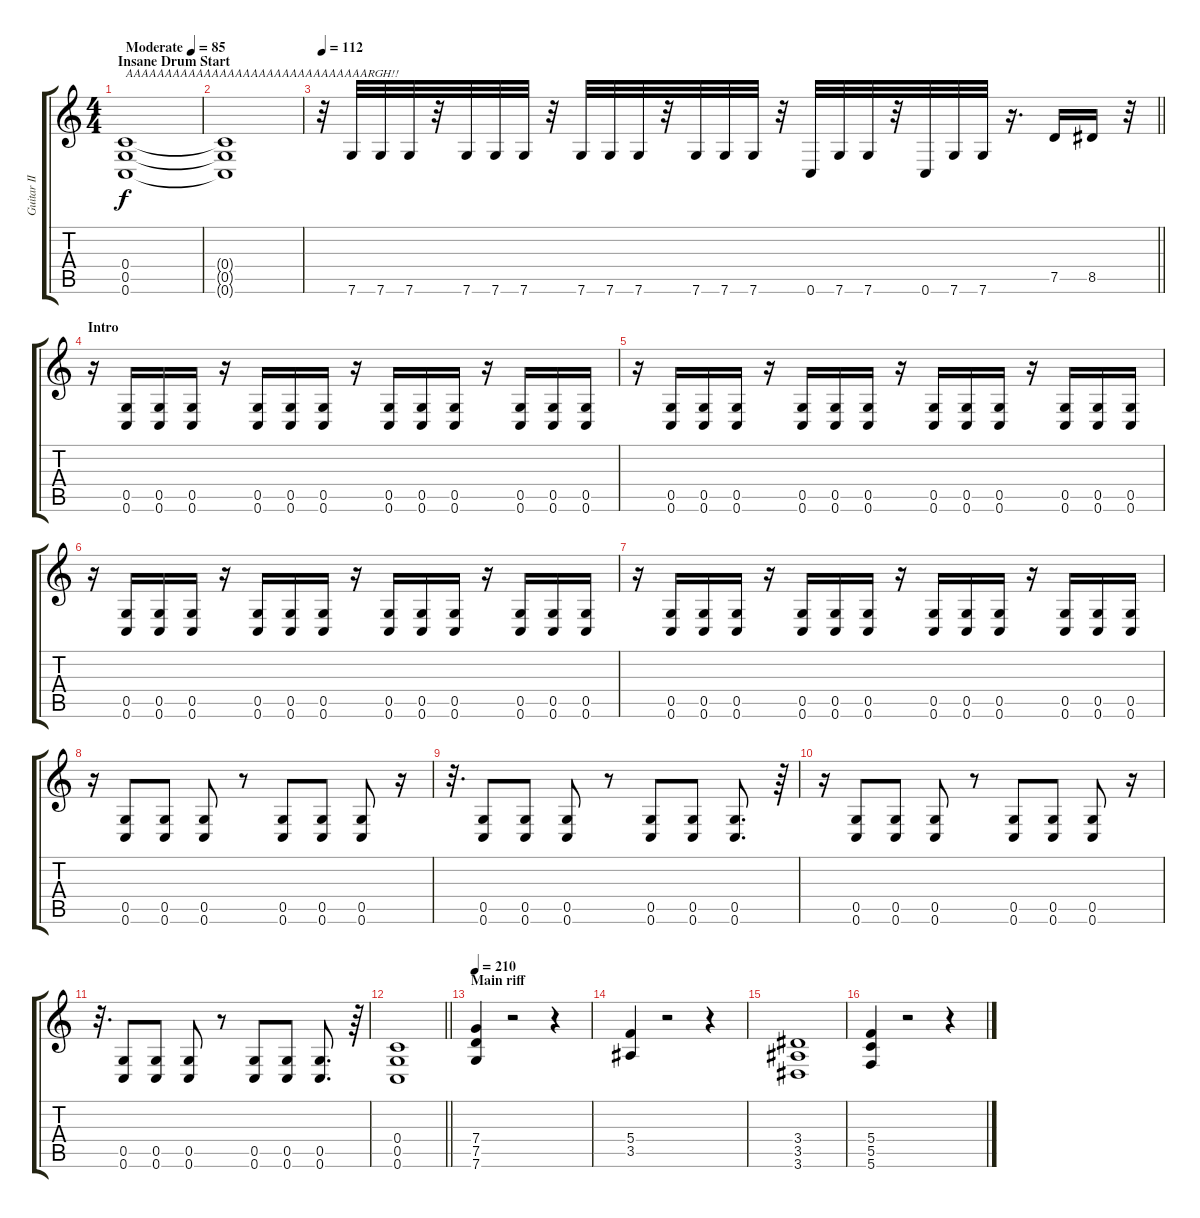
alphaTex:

\track ("Guitar II" "Guitar II") {instrument distortionguitar}
\staff {score tabs}
\tuning (D4 A3 F3 C3 G2 C2) {hide}
\ts (4 4)
\section ("" "Insane Drum Start")
\tempo (85 "Moderate")
\clef g2
\ks c
(0.4 0.5 0.6).1{txt "AAAAAAAAAAAAAAAAAAAAAAAAAAAAAAARGH!!" dy f instrument distortionguitar} |
(0.4{t} 0.5{t} 0.6{t}).1 |
\tempo 112
\barLineRight lightlight
r.32 7.6.32 7.6.32 7.6.32 r.32 7.6.32 7.6.32 7.6.32 r.32 7.6.32 7.6.32 7.6.32 r.32 7.6.32 7.6.32 7.6.32 r.32 0.6.32 7.6.32 7.6.32 r.32 0.6.32 7.6.32 7.6.32 r.16{d} 7.5.16 8.5.16 r.32 |
\section ("" "Intro")
r.16 (0.5 0.6).16 (0.5 0.6).16 (0.5 0.6).16 r.16 (0.5 0.6).16 (0.5 0.6).16 (0.5 0.6).16 r.16 (0.5 0.6).16 (0.5 0.6).16 (0.5 0.6).16 r.16 (0.5 0.6).16 (0.5 0.6).16 (0.5 0.6).16 |
r.16 (0.5 0.6).16 (0.5 0.6).16 (0.5 0.6).16 r.16 (0.5 0.6).16 (0.5 0.6).16 (0.5 0.6).16 r.16 (0.5 0.6).16 (0.5 0.6).16 (0.5 0.6).16 r.16 (0.5 0.6).16 (0.5 0.6).16 (0.5 0.6).16 |
r.16 (0.5 0.6).16 (0.5 0.6).16 (0.5 0.6).16 r.16 (0.5 0.6).16 (0.5 0.6).16 (0.5 0.6).16 r.16 (0.5 0.6).16 (0.5 0.6).16 (0.5 0.6).16 r.16 (0.5 0.6).16 (0.5 0.6).16 (0.5 0.6).16 |
r.16 (0.5 0.6).16 (0.5 0.6).16 (0.5 0.6).16 r.16 (0.5 0.6).16 (0.5 0.6).16 (0.5 0.6).16 r.16 (0.5 0.6).16 (0.5 0.6).16 (0.5 0.6).16 r.16 (0.5 0.6).16 (0.5 0.6).16 (0.5 0.6).16 |
r.16 (0.5 0.6).8 (0.5 0.6).8 (0.5 0.6).8 r.8 (0.5 0.6).8 (0.5 0.6).8 (0.5 0.6).8 r.16 |
r.32{d} (0.5 0.6).8 (0.5 0.6).8 (0.5 0.6).8 r.8 (0.5 0.6).8 (0.5 0.6).8 (0.5 0.6).8{d} r.64 |
r.16 (0.5 0.6).8 (0.5 0.6).8 (0.5 0.6).8 r.8 (0.5 0.6).8 (0.5 0.6).8 (0.5 0.6).8 r.16 |
r.32{d} (0.5 0.6).8 (0.5 0.6).8 (0.5 0.6).8 r.8 (0.5 0.6).8 (0.5 0.6).8 (0.5 0.6).8{d} r.64 |
\barLineRight lightlight
(0.4 0.5 0.6).1 |
\section ("" "Main riff")
\tempo 210
(7.4 7.5 7.6).4 r.2 r.4 |
(5.4 3.5).4 r.2 r.4 |
(3.4 3.5 3.6).1 |
(5.4 5.5 5.6).4 r.2 r.4
